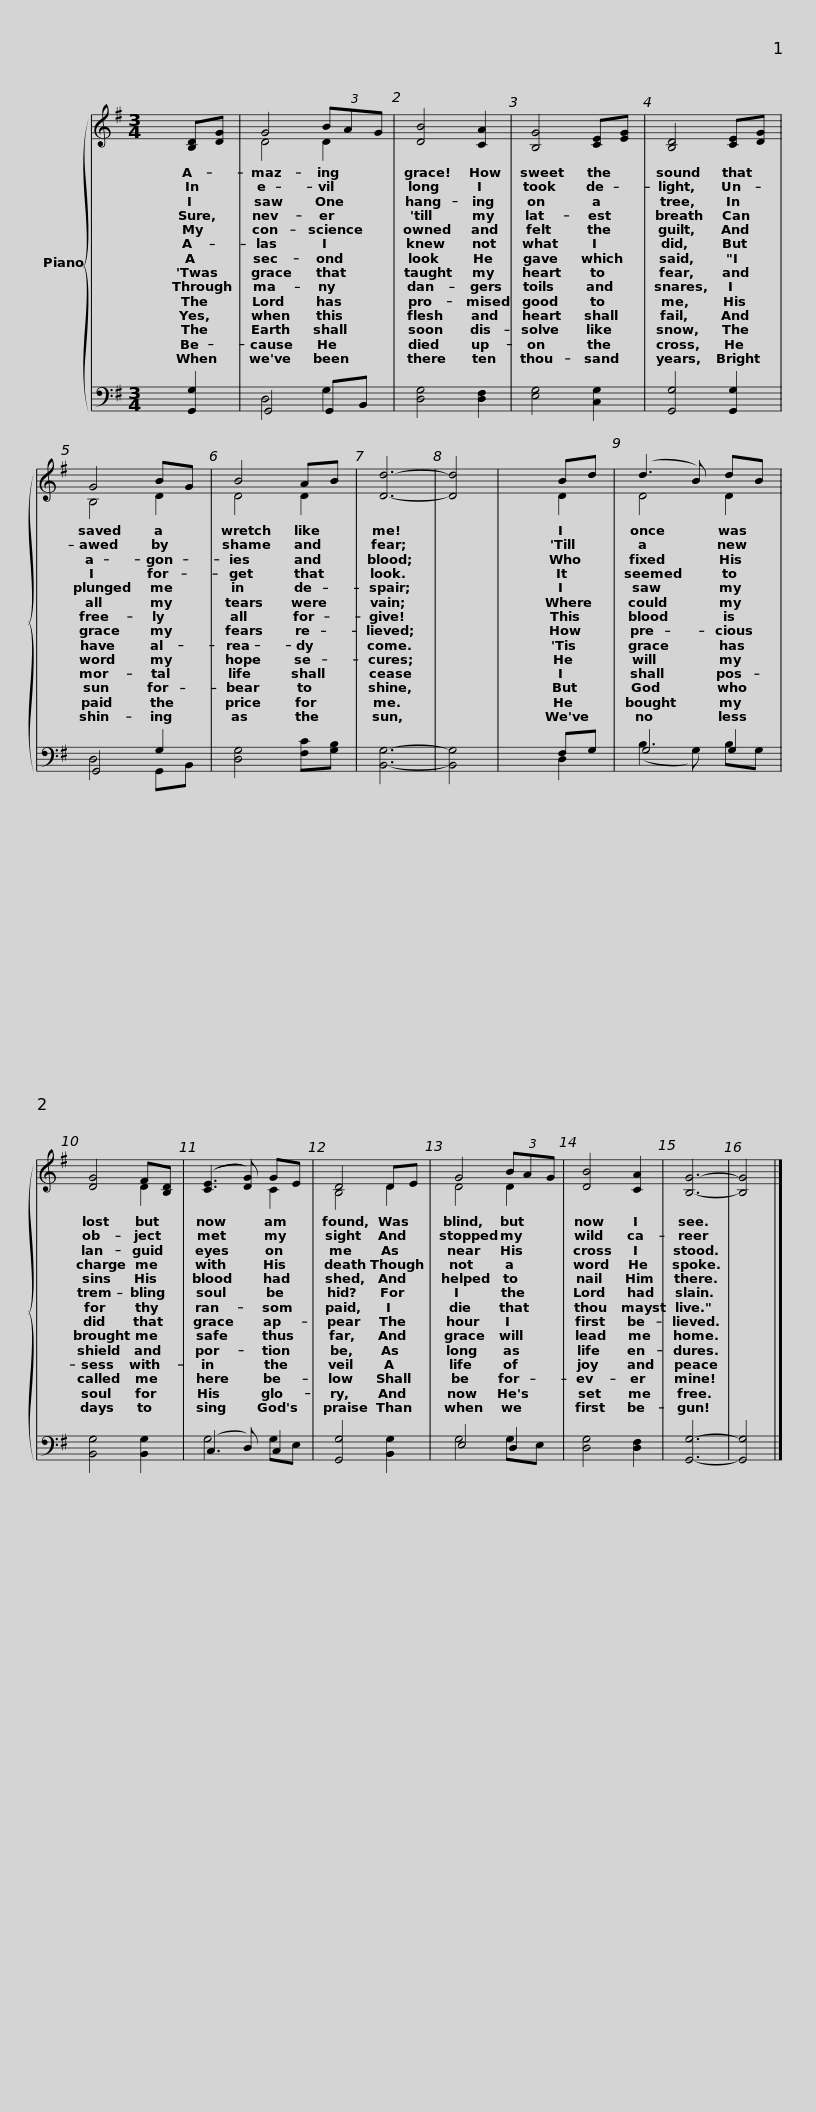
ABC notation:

X:1
%%score { ( 1 3 6 ) | ( 2 4 5 7 ) }
L:1/8
M:3/4
I:linebreak $
K:G
V:1 treble
V:3 treble
V:6 treble
V:2 bass
V:4 bass
V:5 bass
V:7 bass
V:1
 x2 [B,D][DG] | G4 (3BAG | [DB]4 [CA]2 | [B,G]4 [CE][EG] | [B,D]4 [CE][DG] | %5
 G4 BG | B4 AB |$ [Dd]6- | [Dd]4 |$ x2 Bd | %10
 (d3 B) dB | [DG]4 F[B,D] | (([CE]3 [DG])) GE | D4 DE | G4 (3BAG | %15
 [DB]4 [CA]2 |$ [B,G]6- | [B,G]4 |] %18
V:2
 x2 [G,,G,]2 | G,,4 G,,B,, | [D,G,]4 [D,F,]2 | [E,G,]4 [C,G,]2 | [G,,G,]4 [G,,G,]2 | %5
 G,,4 G,2 | [D,G,]4 [F,C][G,B,] |$ [B,,G,]6- | [B,,G,]4 |$ x2 F,G, | %10
 G,4 G,2 | [B,,G,]4 [B,,G,]2 | (C,3 D,) C,2 | [G,,G,]4 [B,,G,]2 | E,4 D,2 | %15
 [D,G,]4 [D,F,]2 |$ [G,,G,]6- | [G,,G,]4 |] %18
V:3
 x4 | D4 D2 | x6 | x6 | x6 | %5
 B,4 D2 | x6 |$ x6 | x4 |$ x4 | %10
 x6 | x6 | x6 | x6 | x6 | %15
 x6 |$ x6 | x4 |] %18
V:4
 x4 | D,4 G,2 | x6 | x6 | x6 | %5
 x6 | x6 |$ x6 | x4 |$ x4 | %10
 x6 | x6 | x6 | x6 | x6 | %15
 x6 |$ x6 | x4 |] %18
V:5
 x4 | x6 | x6 | x6 | x6 | %5
 D,4 G,,B,, | x6 |$ x6 | x4 |$ x2 D,2 | %10
 x6 | x6 | G,4 G,E, | x6 | G,4 G,E, | %15
 x6 |$ x6 | x4 |] %18
V:6
 x4 | x6 | x6 | x6 | x6 | %5
 x6 | D4 D2 |$ x6 | x4 |$ x2 D2 | %10
 D4 D2 | x4 D2 | x4 C2 | B,4 D2 | D4 D2 | %15
 x6 |$ x6 | x4 |] %18
V:7
 x4 | x6 | x6 | x6 | x6 | %5
 x6 | x6 |$ x6 | x4 |$ x4 | %10
 (B,3 G,) B,G, | x6 | x6 | x6 | x6 | %15
 x6 |$ x6 | x4 |] %18
